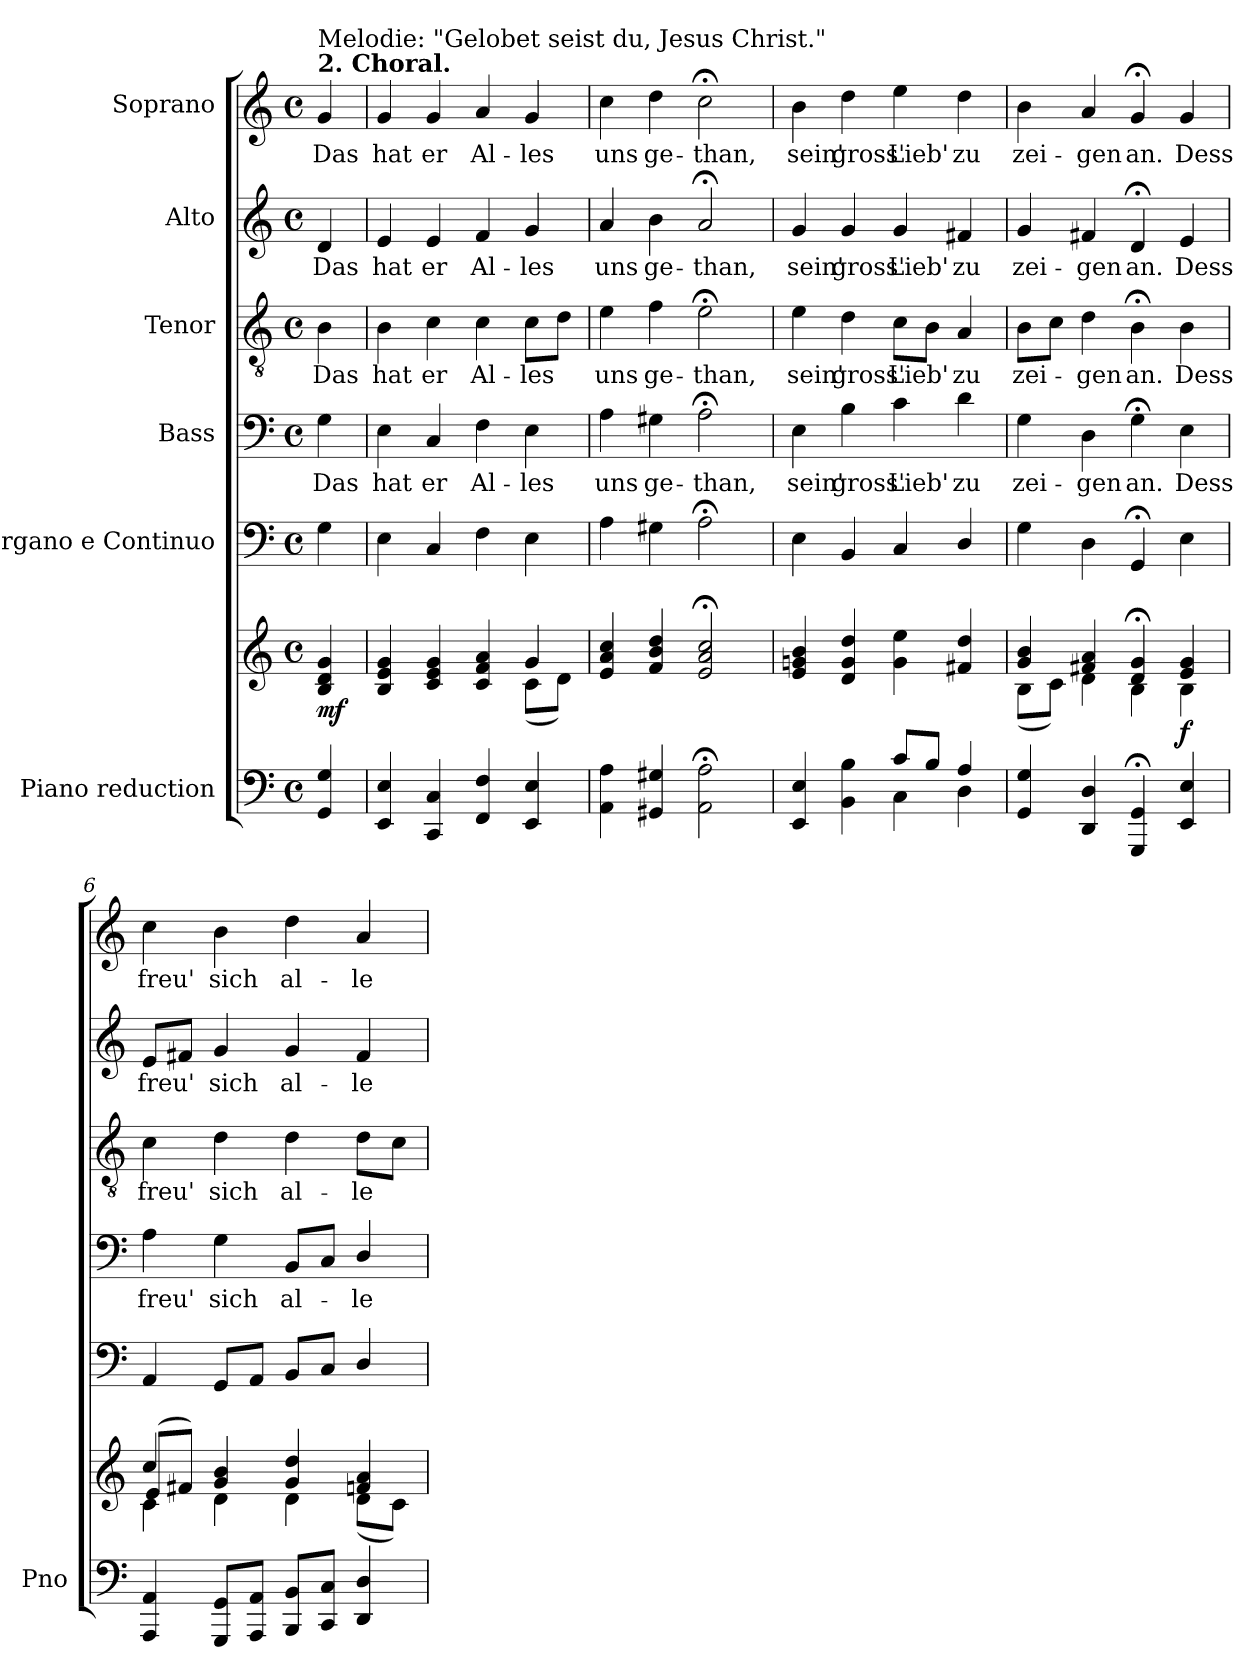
**kern	**kern	**dynam	**kern	**kern	**text	**kern	**text	**kern	**text	**kern	**text
*part6	*part6	*part6	*part5	*part4	*part4	*part3	*part3	*part2	*part2	*part1	*part1
*staff7	*staff6	*staff6/7	*staff5	*staff4	*staff4	*staff3	*staff3	*staff2	*staff2	*staff1	*staff1
*I"Piano reduction	*	*	*I"Organo e Continuo	*I"Bass	*	*I"Tenor	*	*I"Alto	*	*I"Soprano	*
*I'Pno	*	*	*	*	*	*	*	*	*	*	*
*clefF4	*clefG2	*	*clefF4	*clefF4	*	*clefGv2	*	*clefG2	*	*clefG2	*
*k[]	*k[]	*	*k[]	*k[]	*	*k[]	*	*k[]	*	*k[]	*
*M4/4	*M4/4	*	*M4/4	*M4/4	*	*M4/4	*	*M4/4	*	*M4/4	*
*met(c)	*met(c)	*	*met(c)	*met(c)	*	*met(c)	*	*met(c)	*	*met(c)	*
=1	=1	=1	=1	=1	=1	=1	=1	=1	=1	=1	=1
!	!	!	!	!	!	!	!	!	!	!LO:TX:a:B:t=2. Choral.	!
!	!	!	!	!	!	!	!	!	!	!LO:TX:a:t=Melodie&colon; "Gelobet seist du, Jesus Christ."	!
!	!	!LO:DY:b	!	!	!LO:LY:b	!	!LO:LY:b	!	!LO:LY:b	!	!LO:LY:b
4GG/ 4G/	4B/ 4d/ 4g/	mf	4G\	4G\	Das	4B\	Das	4d/	Das	4g/	Das
=2	=2	=2	=2	=2	=2	=2	=2	=2	=2	=2	=2
*	*^	*	*	*	*	*	*	*	*	*	*
!	!	!	!	!	!	!LO:LY:b	!	!LO:LY:b	!	!LO:LY:b	!	!LO:LY:b
4EE/ 4E/	4B/ 4e/ 4g/	2ryy	.	4E\	4E\	hat	4B\	hat	4e/	hat	4g/	hat
!	!	!	!	!	!	!LO:LY:b	!	!LO:LY:b	!	!LO:LY:b	!	!LO:LY:b
4CC/ 4C/	4c/ 4e/ 4g/	.	.	4C/	4C/	er	4c\	er	4e/	er	4g/	er
!	!	!	!	!	!	!LO:LY:b	!	!LO:LY:b	!	!LO:LY:b	!	!LO:LY:b
4FF/ 4F/	4c/ 4f/ 4a/	4ryy	.	4F\	4F\	Al-	4c\	Al-	4f/	Al-	4a/	Al-
!	!	!	!	!	!	!LO:LY:b	!	!LO:LY:b	!	!LO:LY:b	!	!LO:LY:b
4EE/ 4E/	4g/	(<8c\L	.	4E\	4E\	les	8c\L	les	4g/	les	4g/	les
.	.	8d\J)	.	.	.	.	8d\J	.	.	.	.	.
=3	=3	=3	=3	=3	=3	=3	=3	=3	=3	=3	=3	=3
!	!	!	!	!	!	!LO:LY:b	!	!LO:LY:b	!	!LO:LY:b	!	!LO:LY:b
*	*v	*v	*	*	*	*	*	*	*	*	*	*
4AA\ 4A\	4e/ 4a/ 4cc/	.	4A\	4A\	uns	4e\	uns	4a/	uns	4cc\	uns
!	!	!	!	!	!LO:LY:b	!	!LO:LY:b	!	!LO:LY:b	!	!LO:LY:b
4GG#X/ 4G#X/	4f/ 4b/ 4dd/	.	4G#X\	4G#X\	ge-	4f\	ge-	4b\	ge-	4dd\	ge-
!	!	!	!	!	!LO:LY:b	!	!LO:LY:b	!	!LO:LY:b	!	!LO:LY:b
2AA\;< 2A\;<	2e/;< 2a/;< 2cc/;<	.	2A;<\	2A;<\	than,	2e;<\	than,	2a;</	than,	2cc;<\	than,
=4	=4	=4	=4	=4	=4	=4	=4	=4	=4	=4	=4
*^	*	*	*	*	*	*	*	*	*	*	*
!	!	!	!	!	!	!LO:LY:b	!	!LO:LY:b	!	!LO:LY:b	!	!LO:LY:b
4EE/ 4E/	2ryy	4e/ 4gn/ 4b/	.	4E\	4E\	sein'	4e\	sein'	4g/	sein'	4b\	sein'
!	!	!	!	!	!	!LO:LY:b	!	!LO:LY:b	!	!LO:LY:b	!	!LO:LY:b
4BB\ 4B\	.	4d/ 4g/ 4dd/	.	4BB/	4B\	gross'	4d\	gross'	4g/	gross'	4dd\	gross'
!	!	!	!	!	!	!LO:LY:b	!	!LO:LY:b	!	!LO:LY:b	!	!LO:LY:b
8c/L	4C\	4g\ 4ee\	.	4C/	4c\	Lieb'	8c\L	Lieb'	4g/	Lieb'	4ee\	Lieb'
8B/J	.	.	.	.	.	.	8B\J	.	.	.	.	.
!	!	!	!	!	!	!LO:LY:b	!	!LO:LY:b	!	!LO:LY:b	!	!LO:LY:b
4A/	4D\	4f#X/ 4dd/	.	4D/	4d\	zu	4A/	zu	4f#X/	zu	4dd\	zu
=5	=5	=5	=5	=5	=5	=5	=5	=5	=5	=5	=5	=5
*	*	*^	*	*	*	*	*	*	*	*	*	*
!	!	!	!	!	!	!	!LO:LY:b	!	!LO:LY:b	!	!LO:LY:b	!	!LO:LY:b
*v	*v	*	*	*	*	*	*	*	*	*	*	*	*
4GG/ 4G/	4g/ 4b/	(<8B\L	.	4G\	4G\	zei-	8B\L	zei-	4g/	zei-	4b\	zei-
.	.	8c\J)	.	.	.	.	8c\J	.	.	.	.	.
!	!	!	!	!	!	!LO:LY:b	!	!LO:LY:b	!	!LO:LY:b	!	!LO:LY:b
4DD/ 4D/	4f#X/ 4a/	4d\	.	4D\	4D\	gen	4d\	-gen	4f#X/	gen	4a/	gen
!	!	!	!	!	!	!LO:LY:b	!	!LO:LY:b	!	!LO:LY:b	!	!LO:LY:b
4GGG/;< 4GG/;<	4d/;< 4g/;<	4B\	.	4GG;</	4G;<\	an.	4B;<\	an.	4d;</	an.	4g;</	an.
!	!	!	!LO:DY:b	!	!	!LO:LY:b	!	!LO:LY:b	!	!LO:LY:b	!	!LO:LY:b
4EE/ 4E/	4e/ 4g/	4B\	f	4E\	4E\	Dess	4B\	Dess	4e/	Dess	4g/	Dess
=6	=6	=6	=6	=6	=6	=6	=6	=6	=6	=6	=6	=6
*	*	*^	*	*	*	*	*	*	*	*	*	*
!	!	!	!	!	!	!	!LO:LY:b	!	!LO:LY:b	!	!LO:LY:b	!	!LO:LY:b
4AAA/ 4AA/	4cc/	4c\	(>8e/L	.	4AA/	4A\	freu'	4c\	freu'	8e/L	freu'	4cc\	freu'
.	.	.	8f#X/J)	.	.	.	.	.	.	8f#X/J	.	.	.
!	!	!	!	!	!	!	!LO:LY:b	!	!LO:LY:b	!	!LO:LY:b	!	!LO:LY:b
8GGG/ 8GG/L	4g/ 4b/	4d\	4ryy	.	8GG/L	4G\	sich	4d\	sich	4g/	sich	4b\	sich
8AAA/ 8AA/J	.	.	.	.	8AA/J	.	.	.	.	.	.	.	.
!	!	!	!	!	!	!	!LO:LY:b	!	!LO:LY:b	!	!LO:LY:b	!	!LO:LY:b
8BBB/ 8BB/L	4g/ 4dd/	4d\	2ryy	.	8BB/L	8BB/L	al-	4d\	al-	4g/	al-	4dd\	al-
8CC/ 8C/J	.	.	.	.	8C/J	8C/J	.	.	.	.	.	.	.
!	!	!	!	!	!	!	!LO:LY:b	!	!LO:LY:b	!	!LO:LY:b	!	!LO:LY:b
4DD/ 4D/	4fn/ 4a/	(<8d\L	.	.	4D/	4D/	-le	8d\L	le	4f#/	le	4a/	le
.	.	8c\J)	.	.	.	.	.	8c\J	.	.	.	.	.
*	*v	*v	*v	*	*	*	*	*	*	*	*	*	*
=	=	=	=	=	=	=	=	=	=	=	=
*-	*-	*-	*-	*-	*-	*-	*-	*-	*-	*-	*-
